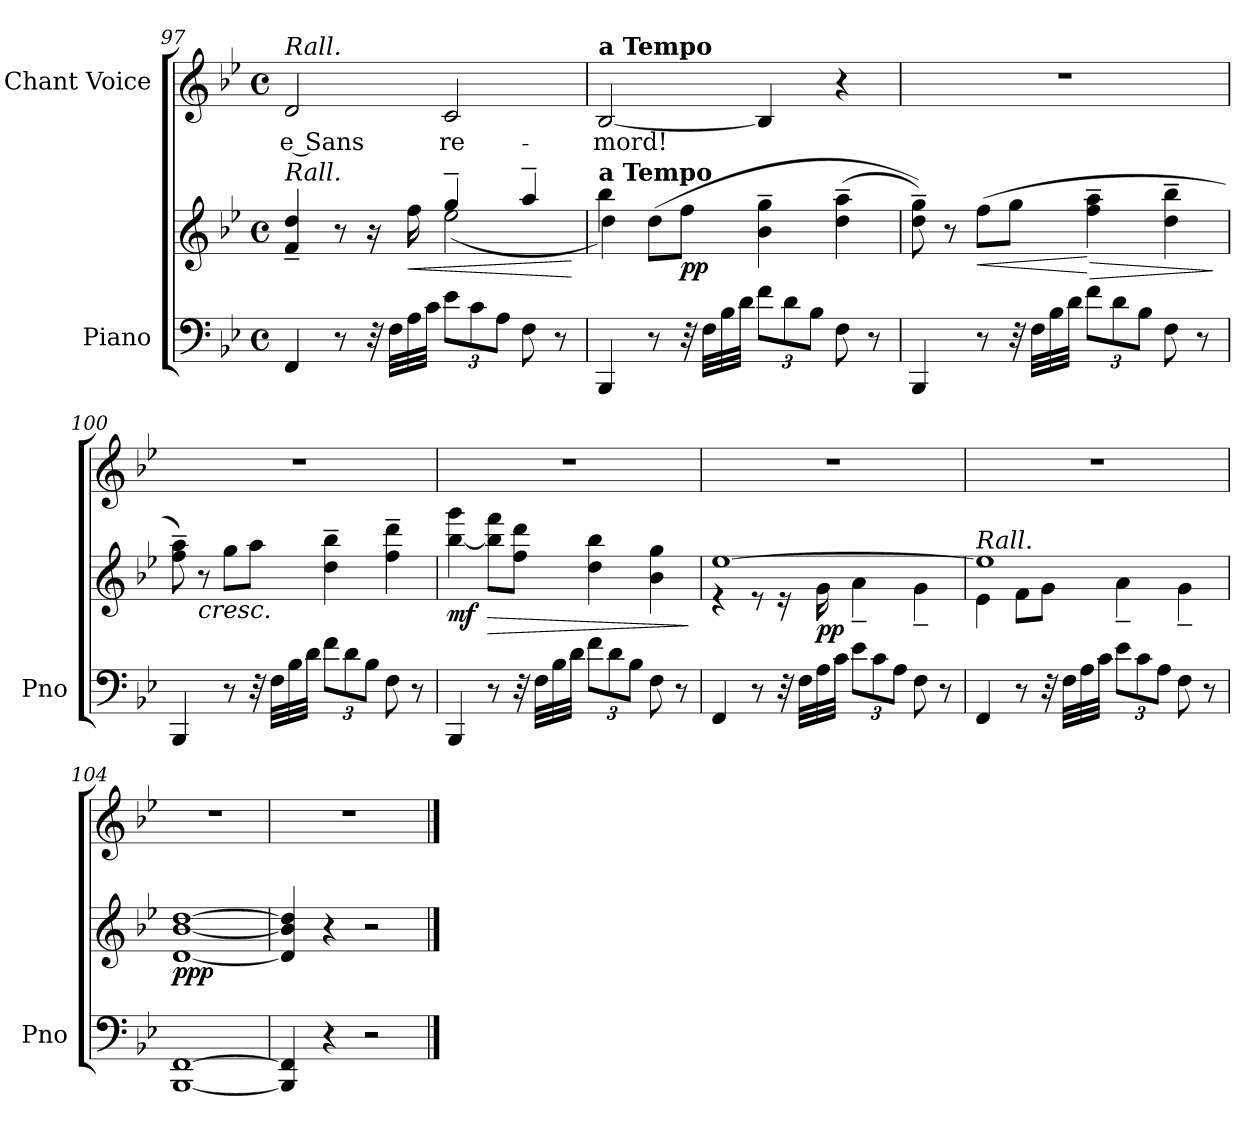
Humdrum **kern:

**kern	**kern	**dynam	**kern	**text
*part2	*part2	*part2	*part1	*part1
*staff3	*staff2	*staff2/3	*staff1	*staff1
*I"Piano	*	*	*I"Chant Voice	*
*I'Pno	*	*	*	*
*clefF4	*clefG2	*	*clefG2	*
*k[b-e-]	*k[b-e-]	*	*k[b-e-]	*
*M4/4	*M4/4	*	*M4/4	*
*met(c)	*met(c)	*	*met(c)	*
=97	=97	=97	=97	=97
*	*^	*	*	*
!	!	!	!	!LO:TX:a:i:t=Rall.	!
!	!LO:TX:a:i:t=Rall.	!	!	!	!
!	!	!	!	!	!LO:LY:b
4FF/	4f/~< 4dd/~<	2ryy	.	2d/	-e Sans
8r	8r	.	.	.	.
32r	16r	.	.	.	.
32F\LLL	.	.	.	.	.
!	!	!	!LO:HP:b	!	!
32A\	16ff\	.	<	.	.
32c\JJJ	.	.	.	.	.
*Xbrackettup	*	*	*	*	*
!	!	!	!	!	!LO:LY:b
12e-\L	4gg~/	(2ee-\	.	2c/	re-
12c\	.	.	.	.	.
12A\J	.	.	.	.	.
8F\	4aa~/	.	.	.	.
8r	.	.	.	.	.
*	*v	*v	*	*	*
.	.	[	.	.
=98	=98	=98	=98	=98
*	*^	*	*	*
!	!	!	!	!LO:TX:a:B:t=a Tempo	!
!	!LO:TX:a:B:t=a Tempo	!	!	!	!
!	!	!	!	!	!LO:LY:b
4BBB-/	4bb-\	4dd\)	.	[2B-/	-mord!
8r	(>8dd\L	4ryy	.	.	.
!	!	!	!LO:DY:b	!	!
32r	8ff\J	.	pp	.	.
32F\LLL	.	.	.	.	.
32B-\	.	.	.	.	.
32d\JJJ	.	.	.	.	.
12f\L	4b-\~> 4gg\~>	2ryy	.	4B-/]	.
12d\	.	.	.	.	.
12B-\J	.	.	.	.	.
8F\	(4dd\~> 4aa\~>	.	.	4r	.
8r	.	.	.	.	.
*	*v	*v	*	*	*
!!LO:LB:g=z
=99	=99	=99	=99	=99
4BBB-/	8dd\~ 8gg\~))	.	1r	.
.	8r	.	.	.
!	!	!LO:HP:b	!	!
8r	(8ff\L	<	.	.
32r	8gg\J	.	.	.
32F\LLL	.	.	.	.
32B-\	.	.	.	.
32d\JJJ	.	.	.	.
!	!	!LO:HP:n=1:b	!	!
12f\L	4ff\~> 4aa\~>	[ >	.	.
12d\	.	.	.	.
12B-\J	.	.	.	.
8F\	4dd\~> 4bb-\~>	.	.	.
8r	.	.	.	.
.	.	]	.	.
=100	=100	=100	=100	=100
4BBB-/	8ff\~ 8aa\~)	.	1r	.
!	!LO:TX:b:i:t=cresc.	!	!	!
.	8r	.	.	.
8r	8gg\L	.	.	.
32r	8aa\J	.	.	.
32F\LLL	.	.	.	.
32B-\	.	.	.	.
32d\JJJ	.	.	.	.
12f\L	4dd\~> 4bb-\~>	.	.	.
12d\	.	.	.	.
12B-\J	.	.	.	.
8F\	4ff\~> 4ddd\~>	.	.	.
8r	.	.	.	.
=101	=101	=101	=101	=101
!	!	!LO:DY:b	!	!
4BBB-/	[4bb-\ 4ggg\	mf	1r	.
!	!	!LO:HP:b	!	!
8r	8bb-\] 8fff\L	>	.	.
32r	8ff\ 8ddd\J	.	.	.
32F\LLL	.	.	.	.
32B-\	.	.	.	.
32d\JJJ	.	.	.	.
12f\L	4dd\ 4bb-\	.	.	.
12d\	.	.	.	.
12B-\J	.	.	.	.
8F\	4b-\ 4gg\	.	.	.
8r	.	.	.	.
.	.	]	.	.
!!LO:LB:g=z
=102	=102	=102	=102	=102
*	*^	*	*	*
4FF/	[1ee-	4r	.	1r	.
8r	.	8r	.	.	.
32r	.	16r	.	.	.
32F\LLL	.	.	.	.	.
!	!	!	!LO:DY:b	!	!
32A\	.	16g\	pp	.	.
32c\JJJ	.	.	.	.	.
12e-\L	.	4a~\	.	.	.
12c\	.	.	.	.	.
12A\J	.	.	.	.	.
8F\	.	4g~\	.	.	.
8r	.	.	.	.	.
=103	=103	=103	=103	=103	=103
!	!LO:TX:a:i:t=Rall.	!	!	!	!
4FF/	1ee-]	4e-\	.	1r	.
8r	.	8f\L	.	.	.
32r	.	8g\J	.	.	.
32F\LLL	.	.	.	.	.
32A\	.	.	.	.	.
32c\JJJ	.	.	.	.	.
12e-\L	.	4a~\	.	.	.
12c\	.	.	.	.	.
12A\J	.	.	.	.	.
8F\	.	4g~\	.	.	.
8r	.	.	.	.	.
*	*v	*v	*	*	*
=104	=104	=104	=104	=104
!	!	!LO:DY:b	!	!
[1BBB- [1FF	[1d [<1b- [1dd	ppp	1r	.
=105	=105	=105	=105	=105
4BBB-/] 4FF/]	4d/] 4b-/] 4dd/]	.	1r	.
4r	4r	.	.	.
2r	2r	.	.	.
==	==	==	==	==
*-	*-	*-	*-	*-
